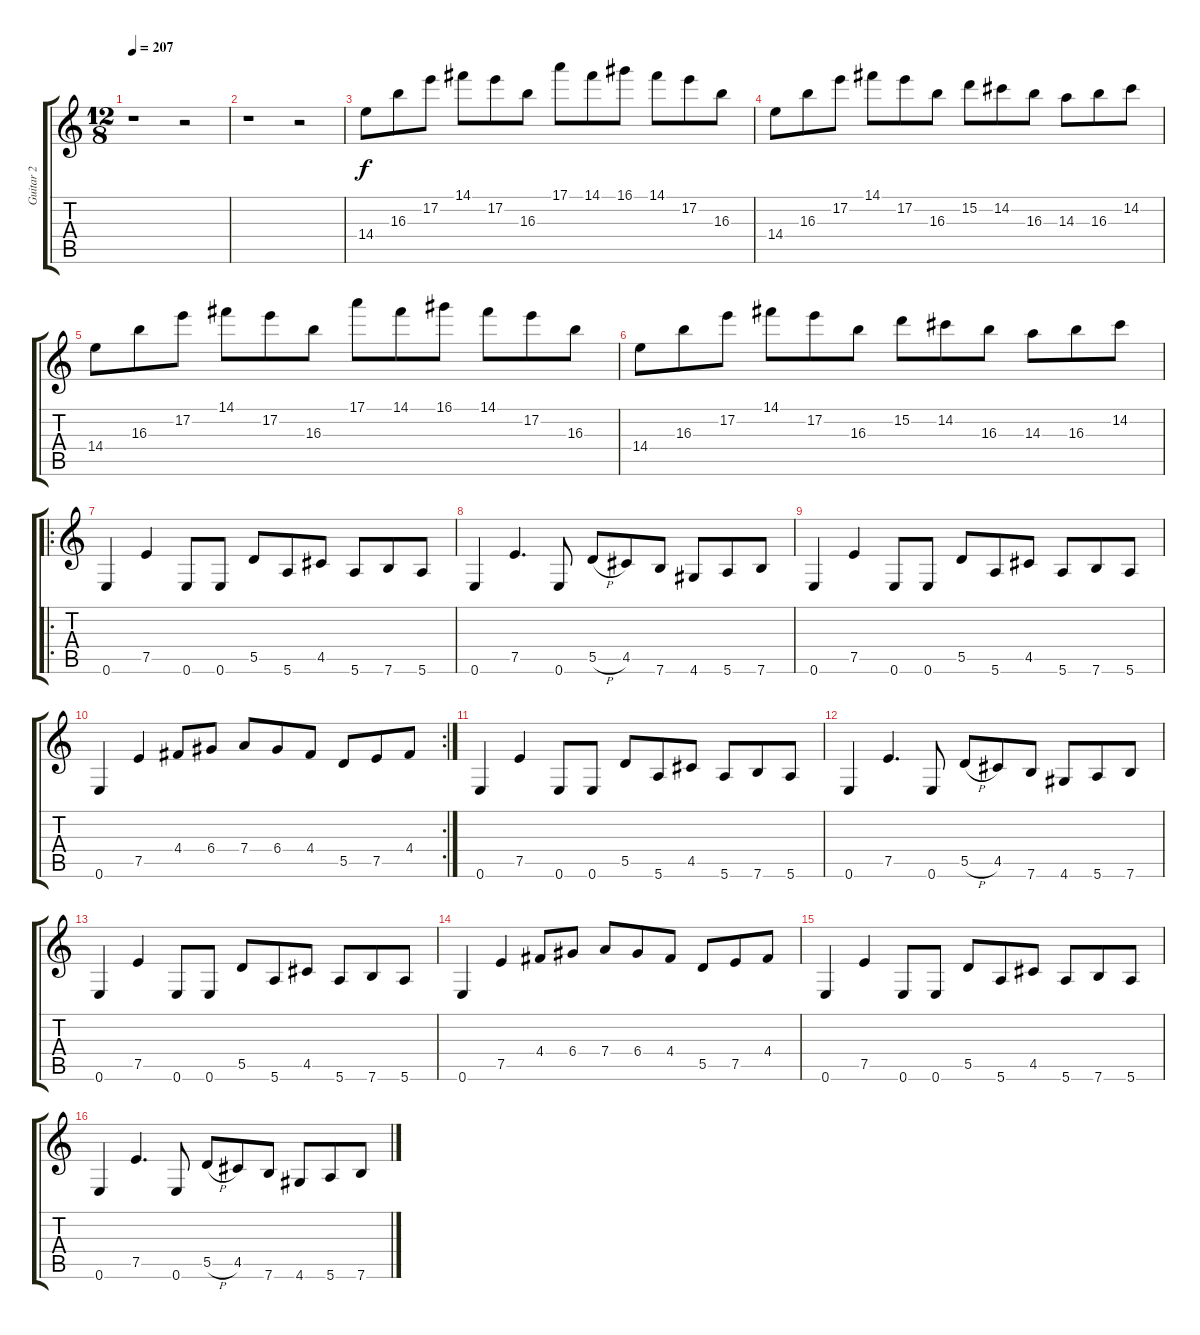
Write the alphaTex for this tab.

\track ("Guitar 2" "Guitar 2") {instrument distortionguitar}
\staff {score tabs}
\tuning (E4 B3 G3 D3 A2 E2) {hide}
\ts (12 8)
\tempo 207
\clef g2
\ks c
r.1{dy f} r.2 |
r.1 r.2 |
14.4.8 16.3.8 17.2.8 14.1.8 17.2.8 16.3.8 17.1.8 14.1.8 16.1.8 14.1.8 17.2.8 16.3.8 |
14.4.8 16.3.8 17.2.8 14.1.8 17.2.8 16.3.8 15.2.8 14.2.8 16.3.8 14.3.8 16.3.8 14.2.8 |
14.4.8 16.3.8 17.2.8 14.1.8 17.2.8 16.3.8 17.1.8 14.1.8 16.1.8 14.1.8 17.2.8 16.3.8 |
14.4.8 16.3.8 17.2.8 14.1.8 17.2.8 16.3.8 15.2.8 14.2.8 16.3.8 14.3.8 16.3.8 14.2.8 |
\ro
0.6.4 7.5.4 0.6.8 0.6.8 5.5.8 5.6.8 4.5.8 5.6.8 7.6.8 5.6.8 |
0.6.4 7.5.4{d} 0.6.8 5.5{h}.8 4.5.8 7.6.8 4.6.8 5.6.8 7.6.8 |
0.6.4 7.5.4 0.6.8 0.6.8 5.5.8 5.6.8 4.5.8 5.6.8 7.6.8 5.6.8 |
\rc 2
0.6.4 7.5.4 4.4.8 6.4.8 7.4.8 6.4.8 4.4.8 5.5.8 7.5.8 4.4.8 |
0.6.4 7.5.4 0.6.8 0.6.8 5.5.8 5.6.8 4.5.8 5.6.8 7.6.8 5.6.8 |
0.6.4 7.5.4{d} 0.6.8 5.5{h}.8 4.5.8 7.6.8 4.6.8 5.6.8 7.6.8 |
0.6.4 7.5.4 0.6.8 0.6.8 5.5.8 5.6.8 4.5.8 5.6.8 7.6.8 5.6.8 |
0.6.4 7.5.4 4.4.8 6.4.8 7.4.8 6.4.8 4.4.8 5.5.8 7.5.8 4.4.8 |
0.6.4 7.5.4 0.6.8 0.6.8 5.5.8 5.6.8 4.5.8 5.6.8 7.6.8 5.6.8 |
0.6.4 7.5.4{d} 0.6.8 5.5{h}.8 4.5.8 7.6.8 4.6.8 5.6.8 7.6.8
